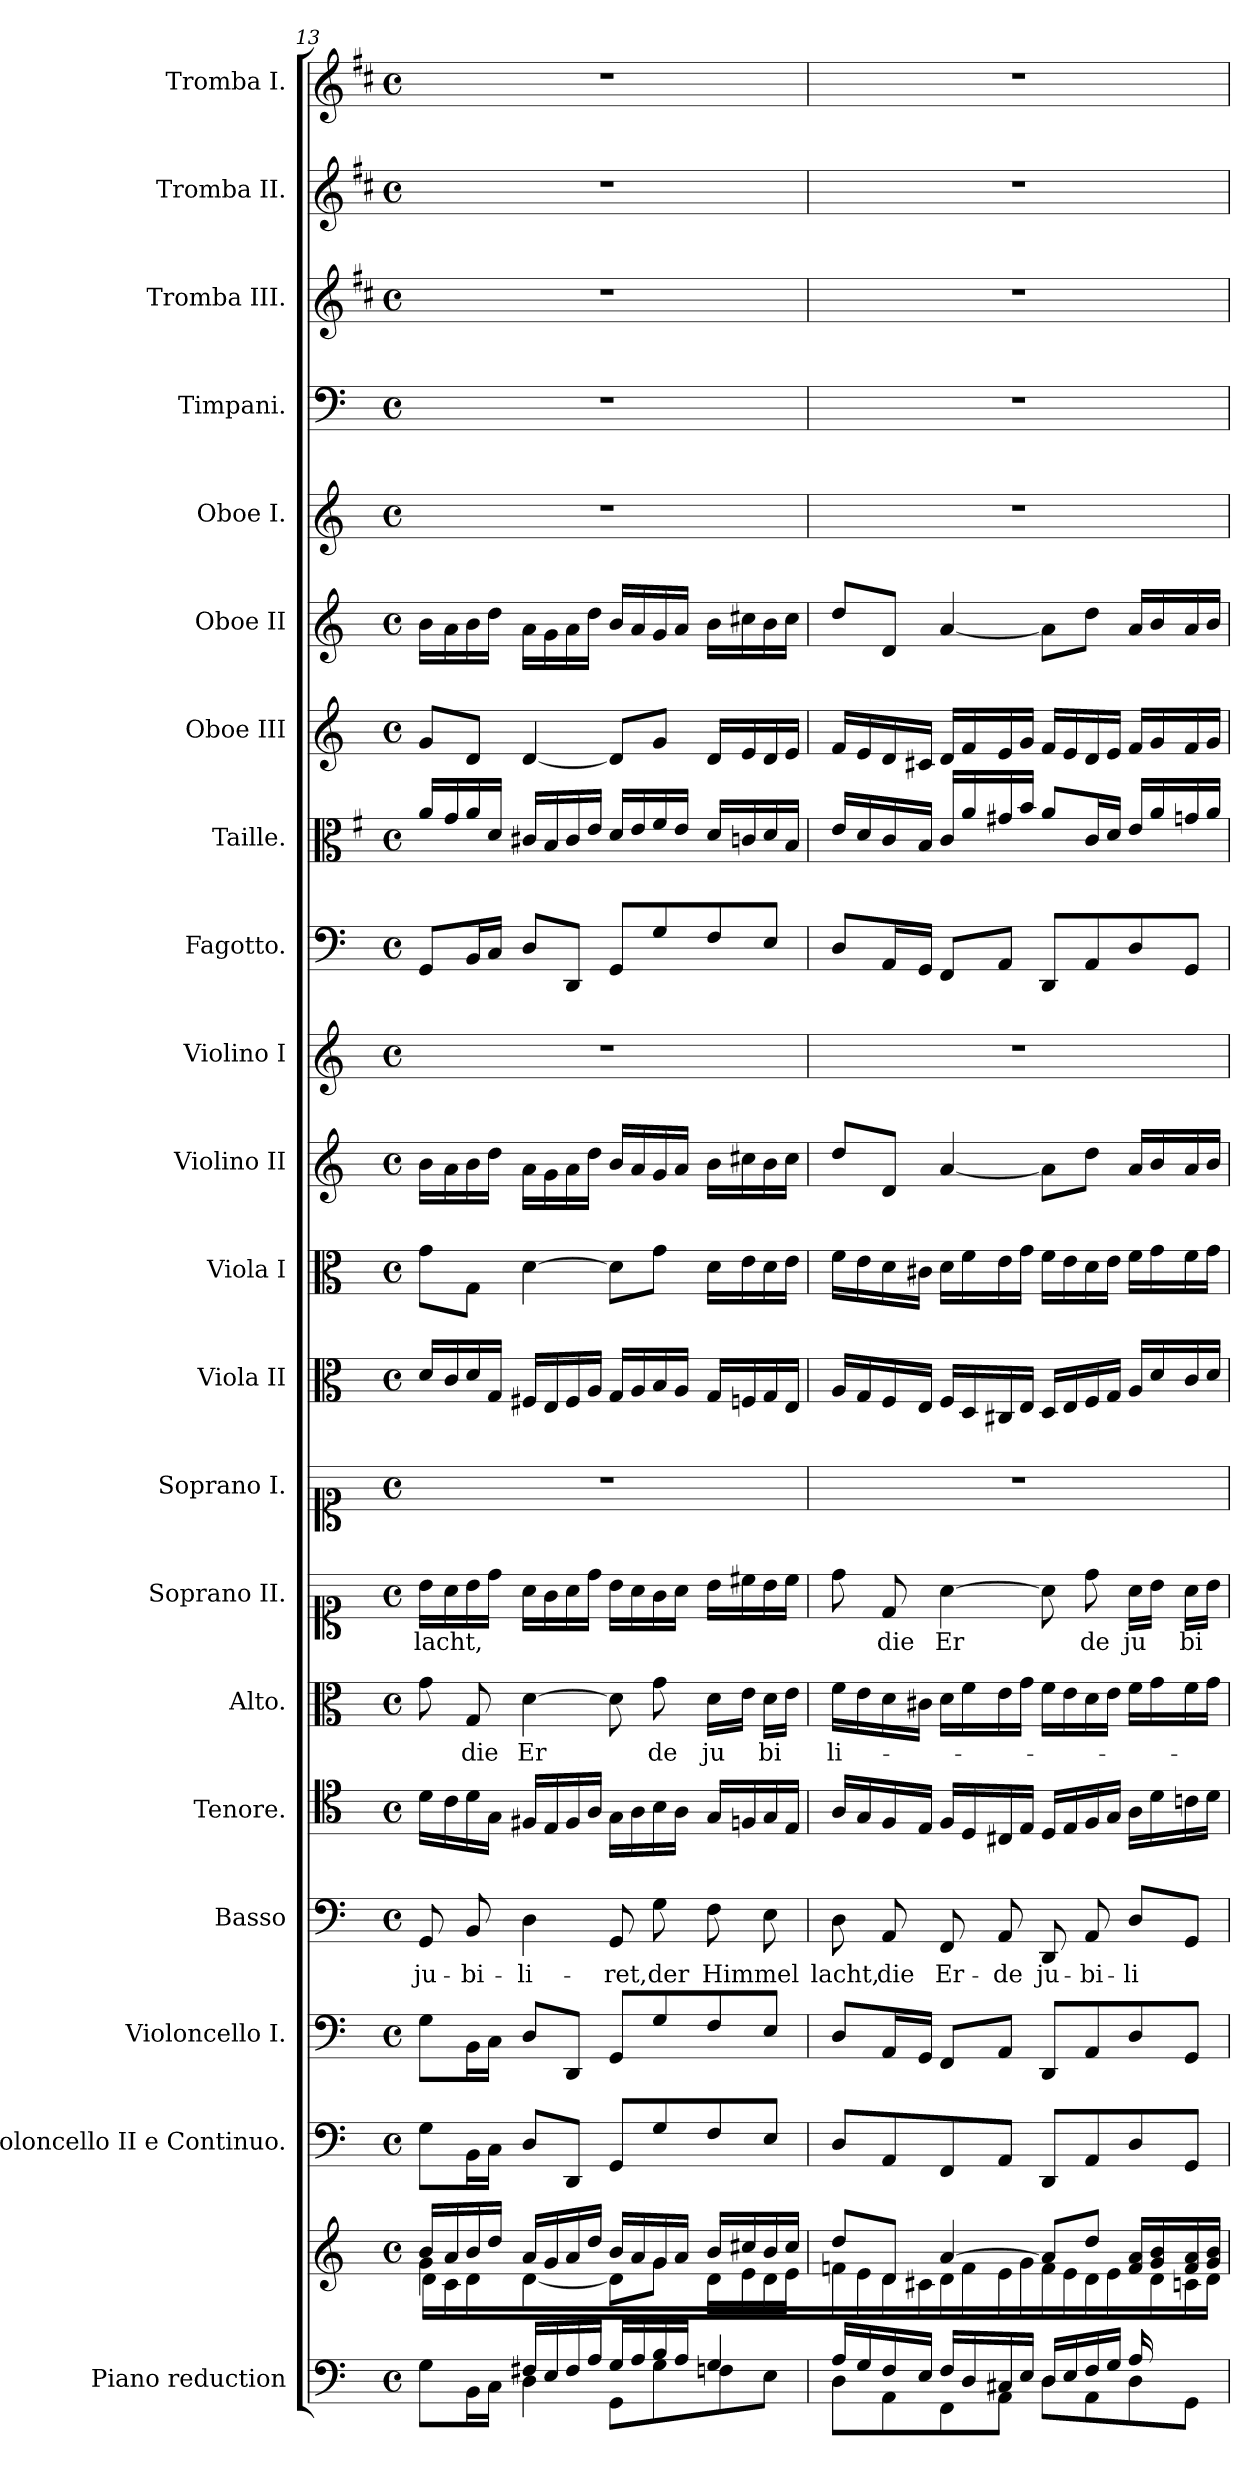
**kern	**kern	**kern	**kern	**kern	**text	**kern	**kern	**text	**kern	**text	**kern	**kern	**kern	**kern	**kern	**kern	**kern	**kern	**kern	**kern	**kern	**kern	**kern	**kern
*part21	*part21	*part20	*part19	*part18	*part18	*part17	*part16	*part16	*part15	*part15	*part14	*part13	*part12	*part11	*part10	*part9	*part8	*part7	*part6	*part5	*part4	*part3	*part2	*part1
*staff22	*staff21	*staff20	*staff19	*staff18	*staff18	*staff17	*staff16	*staff16	*staff15	*staff15	*staff14	*staff13	*staff12	*staff11	*staff10	*staff9	*staff8	*staff7	*staff6	*staff5	*staff4	*staff3	*staff2	*staff1
*I"Piano reduction	*	*I"Violoncello II e Continuo.	*I"Violoncello I.	*I"Basso	*	*I"Tenore.	*I"Alto.	*	*I"Soprano II.	*	*I"Soprano I.	*I"Viola II	*I"Viola I	*I"Violino II	*I"Violino I	*I"Fagotto.	*I"Taille.	*I"Oboe III	*I"Oboe II	*I"Oboe I.	*I"Timpani.	*I"Tromba III.	*I"Tromba II.	*I"Tromba I.
*I'Pno	*	*I'Vc	*I'Vc	*	*	*	*	*	*	*	*	*	*I'Vla	*	*I'Vln	*	*	*I'Ob	*I'Ob	*I'Ob	*I'Timp	*	*	*
!!LO:PB:g=z
*clefF4	*clefG2	*clefF4	*clefF4	*clefF4	*	*clefC4	*clefC3	*	*clefC1	*	*clefC1	*clefC3	*clefC3	*clefG2	*clefG2	*clefF4	*clefC3	*clefG2	*clefG2	*clefG2	*clefF4	*clefG2	*clefG2	*clefG2
*	*	*	*ITrd-7c-12	*	*	*	*	*	*	*	*	*	*	*	*	*	*ITrd4c7	*	*	*	*	*ITrd1c2	*ITrd1c2	*ITrd1c2
*k[]	*k[]	*k[]	*k[]	*k[]	*	*k[]	*k[]	*	*k[]	*	*k[]	*k[]	*k[]	*k[]	*k[]	*k[]	*k[]	*k[]	*k[]	*k[]	*k[]	*k[]	*k[]	*k[]
*M4/4	*M4/4	*M4/4	*M4/4	*M4/4	*	*M4/4	*M4/4	*	*M4/4	*	*M4/4	*M4/4	*M4/4	*M4/4	*M4/4	*M4/4	*M4/4	*M4/4	*M4/4	*M4/4	*M4/4	*M4/4	*M4/4	*M4/4
*met(c)	*met(c)	*met(c)	*met(c)	*met(c)	*	*met(c)	*met(c)	*	*met(c)	*	*met(c)	*met(c)	*met(c)	*met(c)	*met(c)	*met(c)	*met(c)	*met(c)	*met(c)	*met(c)	*met(c)	*met(c)	*met(c)	*met(c)
=13	=13	=13	=13	=13	=13	=13	=13	=13	=13	=13	=13	=13	=13	=13	=13	=13	=13	=13	=13	=13	=13	=13	=13	=13
*^	*^	*	*	*	*	*	*	*	*	*	*	*	*	*	*	*	*	*	*	*	*	*	*	*
*	*	*	*^	*	*	*	*	*	*	*	*	*	*	*	*	*	*	*	*	*	*	*	*	*	*	*
!	!	!	!	!	!	!	!	!LO:LY:b	!	!	!	!	!LO:LY:b	!	!	!	!	!	!	!	!	!	!	!	!	!	!
8.ryy	8G\L	16b/LL	4g\	16d\LL	8G\L	8g\L	8GG/	ju-	16d\LL	8g\	.	16b\LL	lacht,	1r	16d/LL	8g\L	16b\LL	1r	8GG/L	16d/LL	8g/L	16b\LL	1r	1r	1r	1r	1r
.	.	16a/	.	16c\	.	.	.	.	16c\	.	.	16a\	.	.	16c/	.	16a\	.	.	16c/	.	16a\	.	.	.	.	.
!	!	!	!	!	!	!	!	!LO:LY:b	!	!	!LO:LY:b	!	!	!	!	!	!	!	!	!	!	!	!	!	!	!	!
.	16BB\L	16b/	.	16d\	16BB\L	16B\L	8BB/	-bi-	16d\	8G/	die	16b\	.	.	16d/	8G\J	16b\	.	16BB/L	16d/	8d/J	16b\	.	.	.	.	.
16G/JJ	16C\JJ	16dd/JJ	.	2ryy	16C\JJ	16c\JJ	.	.	16G\JJ	.	.	16dd\JJ	.	.	16G/JJ	.	16dd\JJ	.	16C/JJ	16G/JJ	.	16dd\JJ	.	.	.	.	.
!	!	!	!	!	!	!	!	!LO:LY:b	!	!	!LO:LY:b	!	!	!	!	!	!	!	!	!	!	!	!	!	!	!	!
16F#X/LL	4D\	16a/LL	[4d\	.	8D/L	8d/L	4D\	-li-	16F#X/LL	[4d\	Er	16a\LL	.	.	16F#X/LL	[4d\	16a\LL	.	8D/L	16F#X/LL	[4d/	16a\LL	.	.	.	.	.
16E/	.	16g/	.	.	.	.	.	.	16E/	.	.	16g\	.	.	16E/	.	16g\	.	.	16E/	.	16g\	.	.	.	.	.
16F#/	.	16a/	.	.	8DD/J	8D/J	.	.	16F#/	.	.	16a\	.	.	16F#/	.	16a\	.	8DD/J	16F#/	.	16a\	.	.	.	.	.
16A/JJ	.	16dd/JJ	.	.	.	.	.	.	16A/JJ	.	.	16dd\JJ	.	.	16A/JJ	.	16dd\JJ	.	.	16A/JJ	.	16dd\JJ	.	.	.	.	.
!	!	!	!	!	!	!	!	!LO:LY:b	!	!	!	!	!	!	!	!	!	!	!	!	!	!	!	!	!	!	!
16G/LL	8GG\L	16b/LL	8d\L]	.	8GG/L	8G/L	8GG/	-ret,	16G\LL	8d\]	.	16b\LL	.	.	16G/LL	8d\L]	16b/LL	.	8GG/L	16G/LL	8d/L]	16b/LL	.	.	.	.	.
16A/	.	16a/	.	.	.	.	.	.	16A\	.	.	16a\	.	.	16A/	.	16a/	.	.	16A/	.	16a/	.	.	.	.	.
!	!	!	!	!	!	!	!	!LO:LY:b	!	!	!LO:LY:b	!	!	!	!	!	!	!	!	!	!	!	!	!	!	!	!
16B/	8G\	16g/	8g\J	.	8G/	8g/	8G\	der	16B\	8g\	de	16g\	.	.	16B/	8g\J	16g/	.	8G/	16B/	8g/J	16g/	.	.	.	.	.
16A/JJ	.	16a/JJ	.	4ryy	.	.	.	.	16A\JJ	.	.	16a\JJ	.	.	16A/JJ	.	16a/JJ	.	.	16A/JJ	.	16a/JJ	.	.	.	.	.
!	!	!	!	!	!	!	!	!LO:LY:b	!	!	!LO:LY:b	!	!	!	!	!	!	!	!	!	!	!	!	!	!	!	!
4G/	8Fn\	16b/LL	16d\LL	.	8F/	8f/	8F\	Himmel	16G/LL	16d\LL	ju	16b\LL	.	.	16G/LL	16d\LL	16b\LL	.	8F/	16G/LL	16d/LL	16b\LL	.	.	.	.	.
.	.	16cc#X/	16e\	.	.	.	.	.	16Fn/	16e\JJ	.	16cc#X\	.	.	16Fn/	16e\	16cc#X\	.	.	16Fn/	16e/	16cc#X\	.	.	.	.	.
!	!	!	!	!	!	!	!	!	!	!	!LO:LY:b	!	!	!	!	!	!	!	!	!	!	!	!	!	!	!	!
.	8E\J	16b/	16d\	.	8E/J	8e/J	8E\	.	16G/	16d\LL	bi	16b\	.	.	16G/	16d\	16b\	.	8E/J	16G/	16d/	16b\	.	.	.	.	.
.	.	16cc#/JJ	16e\JJ	16ryy	.	.	.	.	16E/JJ	16e\JJ	.	16cc#\JJ	.	.	16E/JJ	16e\JJ	16cc#\JJ	.	.	16E/JJ	16e/JJ	16cc#\JJ	.	.	.	.	.
=14	=14	=14	=14	=14	=14	=14	=14	=14	=14	=14	=14	=14	=14	=14	=14	=14	=14	=14	=14	=14	=14	=14	=14	=14	=14	=14	=14
*	*^	*	*	*	*	*	*	*	*	*	*	*	*	*	*	*	*	*	*	*	*	*	*	*	*	*	*
!	!	!	!	!	!	!	!	!	!LO:LY:b	!	!	!LO:LY:b	!	!	!	!	!	!	!	!	!	!	!	!	!	!	!	!
*	*	*	*	*v	*v	*	*	*	*	*	*	*	*	*	*	*	*	*	*	*	*	*	*	*	*	*	*	*
2.ryy	16A/LL	8D\L	8dd/L	16fn\LL	8D/L	8d/L	8D\	lacht,	16A/LL	16f\LL	li-	8dd\	.	1r	16A/LL	16f\LL	8dd/L	1r	8D/L	16A/LL	16f/LL	8dd/L	1r	1r	1r	1r	1r
.	16G/	.	.	16e\	.	.	.	.	16G/	16e\	.	.	.	.	16G/	16e\	.	.	.	16G/	16e/	.	.	.	.	.	.
!	!	!	!	!	!	!	!	!LO:LY:b	!	!	!	!	!LO:LY:b	!	!	!	!	!	!	!	!	!	!	!	!	!	!
.	16F/	8AA\	8d/J	16d\	8AA/	16A/L	8AA/	die	16F/	16d\	.	8d/	die	.	16F/	16d\	8d/J	.	16AA/L	16F/	16d/	8d/J	.	.	.	.	.
.	16E/JJ	.	.	16c#X\JJ	.	16G/JJ	.	.	16E/JJ	16c#X\JJ	.	.	.	.	16E/JJ	16c#X\JJ	.	.	16GG/JJ	16E/JJ	16c#X/JJ	.	.	.	.	.	.
!	!	!	!	!	!	!	!	!LO:LY:b	!	!	!	!	!LO:LY:b	!	!	!	!	!	!	!	!	!	!	!	!	!	!
.	16F/LL	8FF\	[4a/	16d\LL	8FF/	8F/L	8FF/	Er-	16F/LL	16d\LL	.	[4a\	Er	.	16F/LL	16d\LL	[4a/	.	8FF/L	16F/LL	16d/LL	[4a/	.	.	.	.	.
.	16D/	.	.	16f\	.	.	.	.	16D/	16f\	.	.	.	.	16D/	16f\	.	.	.	16d/	16f/	.	.	.	.	.	.
!	!	!	!	!	!	!	!	!LO:LY:b	!	!	!	!	!	!	!	!	!	!	!	!	!	!	!	!	!	!	!
.	16C#X/	8AA\J	.	16e\	8AA/J	8A/J	8AA/	-de	16C#X/	16e\	.	.	.	.	16C#X/	16e\	.	.	8AA/J	16c#X/	16e/	.	.	.	.	.	.
.	16E/JJ	.	.	16g\JJ	.	.	.	.	16E/JJ	16g\JJ	.	.	.	.	16E/JJ	16g\JJ	.	.	.	16e/JJ	16g/JJ	.	.	.	.	.	.
!	!	!	!	!	!	!	!	!LO:LY:b	!	!	!	!	!	!	!	!	!	!	!	!	!	!	!	!	!	!	!
.	16D/LL	8D\L	8a/L]	16f\LL	8DD/L	8D/L	8DD/	ju-	16D/LL	16f\LL	.	8a\]	.	.	16D/LL	16f\LL	8a\L]	.	8DD/L	8d/L	16f/LL	8a\L]	.	.	.	.	.
.	16E/	.	.	16e\	.	.	.	.	16E/	16e\	.	.	.	.	16E/	16e\	.	.	.	.	16e/	.	.	.	.	.	.
!	!	!	!	!	!	!	!	!LO:LY:b	!	!	!	!	!LO:LY:b	!	!	!	!	!	!	!	!	!	!	!	!	!	!
.	16F/	8AA\	8dd/J	16d\	8AA/	8A/	8AA/	-bi-	16F/	16d\	.	8dd\	de	.	16F/	16d\	8dd\J	.	8AA/	16F/L	16d/	8dd\J	.	.	.	.	.
.	16G/JJ	.	.	16e\JJ	.	.	.	.	16G/JJ	16e\JJ	.	.	.	.	16G/JJ	16e\JJ	.	.	.	16G/JJ	16e/JJ	.	.	.	.	.	.
!	!	!	!	!	!	!	!	!LO:LY:b	!	!	!	!	!LO:LY:b	!	!	!	!	!	!	!	!	!	!	!	!	!	!
16A/LL	4ryy	8D\	16f/ 16a/LL	16ryy	8D/	8d/	8D/L	-li	16A\LL	16f\LL	.	16a\LL	ju	.	16A/LL	16f\LL	16a/LL	.	8D/	16A/LL	16f/LL	16a/LL	.	.	.	.	.
8.ryy	.	.	16g/ 16b/	16d\	.	.	.	.	16d\	16g\	.	16b\JJ	.	.	16d/	16g\	16b/	.	.	16d/	16g/	16b/	.	.	.	.	.
!	!	!	!	!	!	!	!	!	!	!	!	!	!LO:LY:b	!	!	!	!	!	!	!	!	!	!	!	!	!	!
.	.	8GG\J	16f/ 16a/	16cn\	8GG/J	8G/J	8GG/J	.	16cn\	16f\	.	16a\LL	bi	.	16c/	16f\	16a/	.	8GG/J	16cn/	16f/	16a/	.	.	.	.	.
.	.	.	16g/ 16b/JJ	16d\JJ	.	.	.	.	16d\JJ	16g\JJ	.	16b\JJ	.	.	16d/JJ	16g\JJ	16b/JJ	.	.	16d/JJ	16g/JJ	16b/JJ	.	.	.	.	.
*v	*v	*v	*	*	*	*	*	*	*	*	*	*	*	*	*	*	*	*	*	*	*	*	*	*	*	*	*
*	*v	*v	*	*	*	*	*	*	*	*	*	*	*	*	*	*	*	*	*	*	*	*	*	*	*
=	=	=	=	=	=	=	=	=	=	=	=	=	=	=	=	=	=	=	=	=	=	=	=	=
*-	*-	*-	*-	*-	*-	*-	*-	*-	*-	*-	*-	*-	*-	*-	*-	*-	*-	*-	*-	*-	*-	*-	*-	*-
